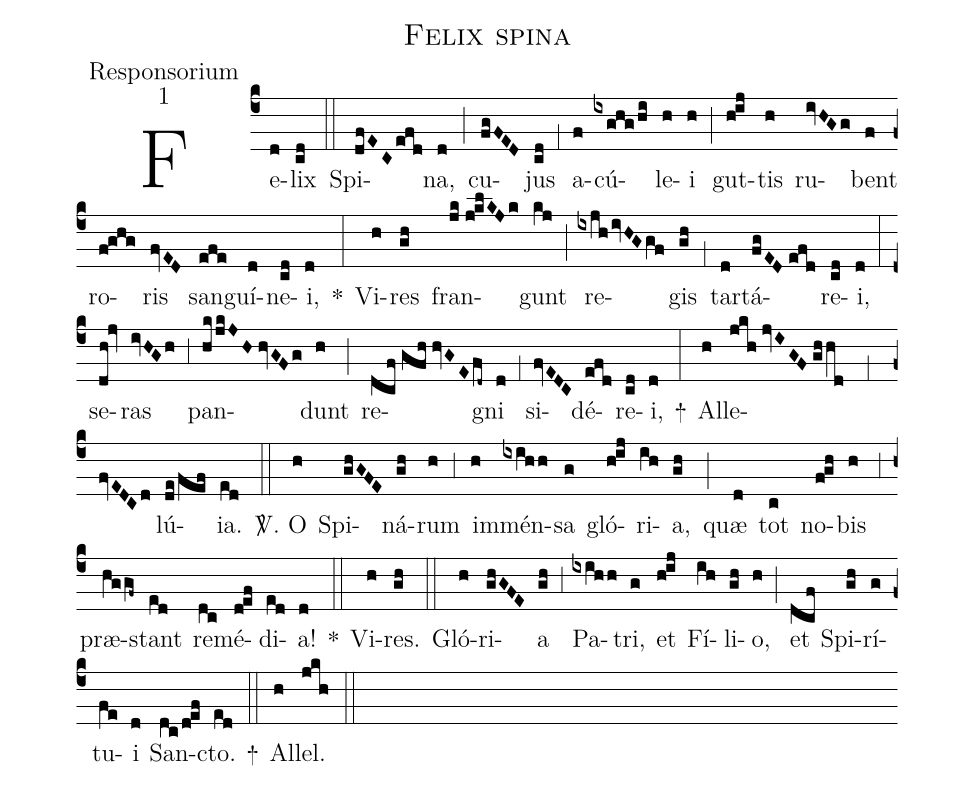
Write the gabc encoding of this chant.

name:Felix spina;
office-part:Responsorium;
mode:1;
%%
(c4) Fe(d)lix(cd) (::)
Spi(dfEC/efd)na,(d) (;) cu(fgFED)jus(cd) (,1) a(f)cú(ixghg/hi)le(h)i(h) (;) gut(h!ij)tis(h) ru(ivHGg)bent(f) ro(f!ghg)ris(fvED) san(efe)guí(d)ne(cd)i,(d) *(:) Vi(h)res(gh) fran(jk//j!klKJk)gunt(kj) (;) re(ixjh/ivHGgf)gis(gh) (,1) tar(d)tá(fgED//efd)re(cd)i,(d) (:)
se(dh!jv)ras(ivHGh) (,3) pan(hk/jkJH//hvGFg)dunt(h) (;) re(dcf//gfh//hvGE/fd~)gni(d) (,1) si(fvEDC)dé(efd)re(cd)i,(d) +(:) Al(h)le(jkh//jvIGF//ghhd ;1 fvEDCd)lú(de/fef)ia.(ed) (::)

<sp>V/</sp>. O(h) Spi(ghGFE)ná(gh)rum(h) (,3) im(h)mén(ixihh)sa(g) gló(h!ij)ri(ih)a,(gh) (;) quæ(d) tot(c) no(f!gh)bis(h) (,3) præ(hggf~)stant(ed) re(dc)mé(d!ef)di(ed)a!(d) *(::) Vi(h)res.(gh) (::)

Gló(h)ri(ghGFE)a(gh) (,3) Pa(ixihh)tri,(g) et(h!ij) Fí(ih)li(gh)o,(h) (;) et(dcf) Spi(gh)rí(g)tu(fe)i(d) San(dc/d!ef)cto.(ed) +(::) Al(h)lel.(jkh) (::)
